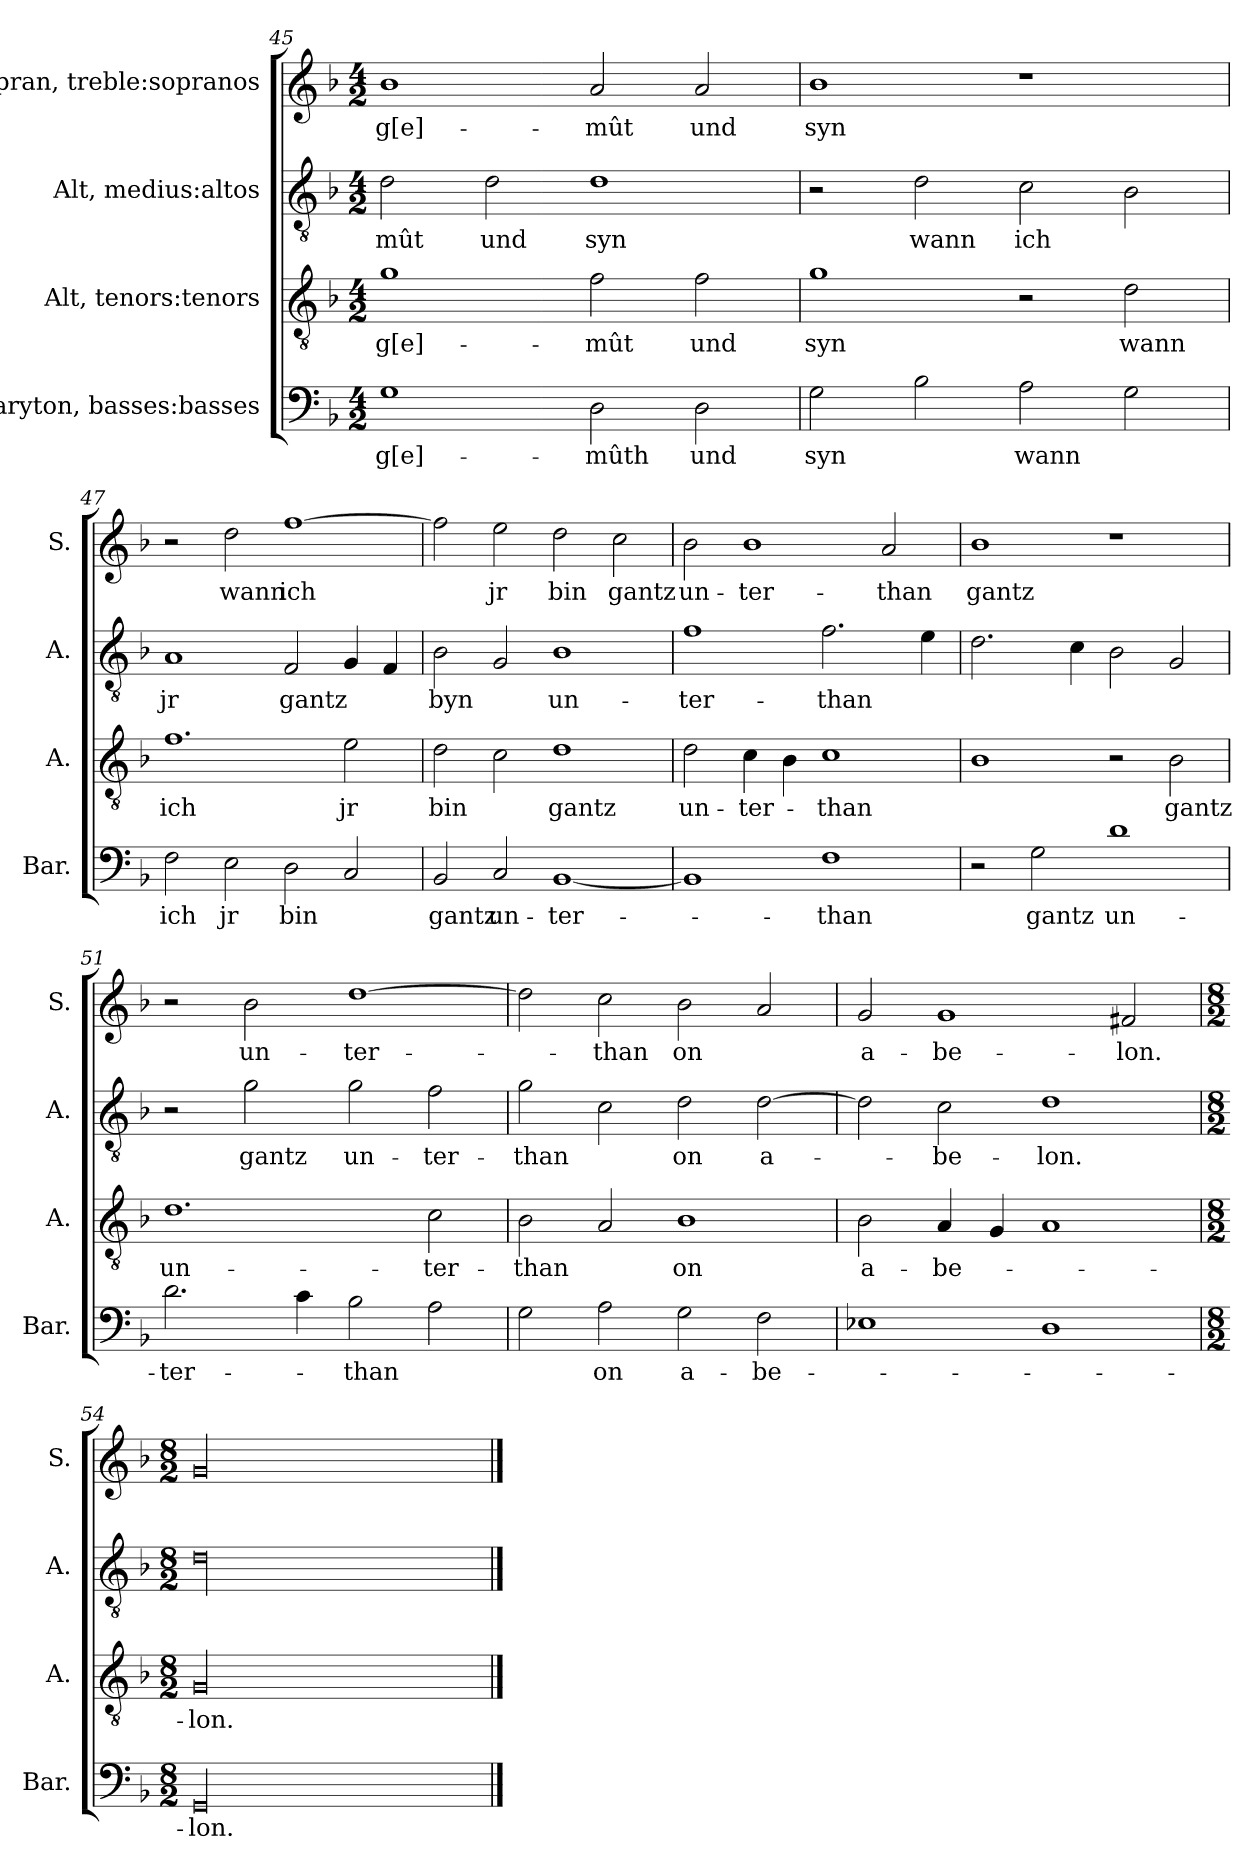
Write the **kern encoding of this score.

**kern	**text	**kern	**text	**kern	**text	**kern	**text
*part4	*part4	*part3	*part3	*part2	*part2	*part1	*part1
*staff4	*staff4	*staff3	*staff3	*staff2	*staff2	*staff1	*staff1
*I"Baryton, basses:basses	*	*I"Alt, tenors:tenors	*	*I"Alt, medius:altos	*	*I"Sopran, treble:sopranos	*
*I'Bar.	*	*I'A.	*	*I'A.	*	*I'S.	*
*clefF4	*	*clefGv2	*	*clefGv2	*	*clefG2	*
*k[b-]	*	*k[b-]	*	*k[b-]	*	*k[b-]	*
*M4/2	*	*M4/2	*	*M4/2	*	*M4/2	*
=45	=45	=45	=45	=45	=45	=45	=45
!	!LO:LY:b	!	!LO:LY:b	!	!LO:LY:b	!	!LO:LY:b
1G	g[e]-	1g	g[e]-	2d\	-mût	1b-	g[e]-
!	!	!	!	!	!LO:LY:b	!	!
.	.	.	.	2d\	und	.	.
!	!LO:LY:b	!	!LO:LY:b	!	!LO:LY:b	!	!LO:LY:b
2D\	-mûth	2f\	-mût	1d	syn	2a/	-mût
!	!LO:LY:b	!	!LO:LY:b	!	!	!	!LO:LY:b
2D\	und	2f\	und	.	.	2a/	und
=46	=46	=46	=46	=46	=46	=46	=46
!	!LO:LY:b	!	!LO:LY:b	!	!	!	!LO:LY:b
2G\	syn	1g	syn	2r	.	1b-	syn
!	!	!	!	!	!LO:LY:b	!	!
2B-\	.	.	.	2d\	wann	.	.
!	!LO:LY:b	!	!	!	!LO:LY:b	!	!
2A\	wann	2r	.	2c\	ich	1r	.
!	!	!	!LO:LY:b	!	!	!	!
2G\	.	2d\	wann	2B-\	.	.	.
=47	=47	=47	=47	=47	=47	=47	=47
!	!LO:LY:b	!	!LO:LY:b	!	!LO:LY:b	!	!
2F\	ich	1.f	ich	1A	jr	2r	.
!	!LO:LY:b	!	!	!	!	!	!LO:LY:b
2E\	jr	.	.	.	.	2dd\	wann
!	!LO:LY:b	!	!	!	!LO:LY:b	!	!LO:LY:b
2D\	bin	.	.	2F/	gantz	[1ff	ich
!	!	!	!LO:LY:b	!	!	!	!
2C/	.	2e\	jr	4G/	.	.	.
.	.	.	.	4F/	.	.	.
=48	=48	=48	=48	=48	=48	=48	=48
!	!LO:LY:b	!	!LO:LY:b	!	!LO:LY:b	!	!
2BB-/	gantz	2d\	bin	2B-\	byn	2ff\]	.
!	!LO:LY:b	!	!	!	!	!	!LO:LY:b
2C/	un-	2c\	.	2G/	.	2ee\	jr
!	!LO:LY:b	!	!LO:LY:b	!	!LO:LY:b	!	!LO:LY:b
[1BB-	-ter-	1d	gantz	1B-	un-	2dd\	bin
!	!	!	!	!	!	!	!LO:LY:b
.	.	.	.	.	.	2cc\	gantz
!!LO:LB:g=z
=49	=49	=49	=49	=49	=49	=49	=49
!	!	!	!LO:LY:b	!	!LO:LY:b	!	!LO:LY:b
1BB-]	.	2d\	un-	1f	-ter-	2b-\	un-
!	!	!	!LO:LY:b	!	!	!	!LO:LY:b
.	.	4c\	-ter-	.	.	1b-	-ter-
.	.	4B-\	.	.	.	.	.
!	!LO:LY:b	!	!LO:LY:b	!	!LO:LY:b	!	!
1F	-than	1c	-than	2.f\	-than	.	.
!	!	!	!	!	!	!	!LO:LY:b
.	.	.	.	.	.	2a/	-than
.	.	.	.	4e\	.	.	.
=50	=50	=50	=50	=50	=50	=50	=50
!	!	!	!	!	!	!	!LO:LY:b
2r	.	1B-	.	2.d\	.	1b-	gantz
!	!LO:LY:b	!	!	!	!	!	!
2G\	gantz	.	.	.	.	.	.
.	.	.	.	4c\	.	.	.
!	!LO:LY:b	!	!	!	!	!	!
1d	un-	2r	.	2B-\	.	1r	.
!	!	!	!LO:LY:b	!	!	!	!
.	.	2B-\	gantz	2G/	.	.	.
=51	=51	=51	=51	=51	=51	=51	=51
!	!LO:LY:b	!	!LO:LY:b	!	!	!	!
2.d\	-ter-	1.d	un-	2r	.	2r	.
!	!	!	!	!	!LO:LY:b	!	!LO:LY:b
.	.	.	.	2g\	gantz	2b-\	un-
4c\	.	.	.	.	.	.	.
!	!LO:LY:b	!	!	!	!LO:LY:b	!	!LO:LY:b
2B-\	-than	.	.	2g\	un-	[1dd	-ter-
!	!	!	!LO:LY:b	!	!LO:LY:b	!	!
2A\	.	2c\	-ter-	2f\	-ter-	.	.
=52	=52	=52	=52	=52	=52	=52	=52
!	!	!	!LO:LY:b	!	!LO:LY:b	!	!
2G\	.	2B-\	-than	2g\	-than	2dd\]	.
!	!LO:LY:b	!	!	!	!	!	!LO:LY:b
2A\	on	2A/	.	2c\	.	2cc\	-than
!	!LO:LY:b	!	!LO:LY:b	!	!LO:LY:b	!	!LO:LY:b
2G\	a-	1B-	on	2d\	on	2b-\	on
!	!LO:LY:b	!	!	!	!LO:LY:b	!	!
2F\	-be-	.	.	[2d\	a-	2a/	.
=53	=53	=53	=53	=53	=53	=53	=53
!	!	!	!LO:LY:b	!	!	!	!LO:LY:b
1E-X	.	2B-\	a-	2d\]	.	2g/	a-
!	!	!	!LO:LY:b	!	!LO:LY:b	!	!LO:LY:b
.	.	4A/	-be-	2c\	-be-	1g	-be-
.	.	4G/	.	.	.	.	.
!	!	!	!	!	!LO:LY:b	!	!
1D	.	1A	.	1d	-lon.	.	.
!	!	!	!	!	!	!	!LO:LY:b
.	.	.	.	.	.	2f#X/	-lon.
!!LO:PB:g=z
=54	=54	=54	=54	=54	=54	=54	=54
*M8/2	*	*M8/2	*	*M8/2	*	*M8/2	*
!	!LO:LY:b	!	!LO:LY:b	!	!	!	!
00GG/	-lon.	00G/	-lon.	00d\	.	00g/	.
==	==	==	==	==	==	==	==
*-	*-	*-	*-	*-	*-	*-	*-
